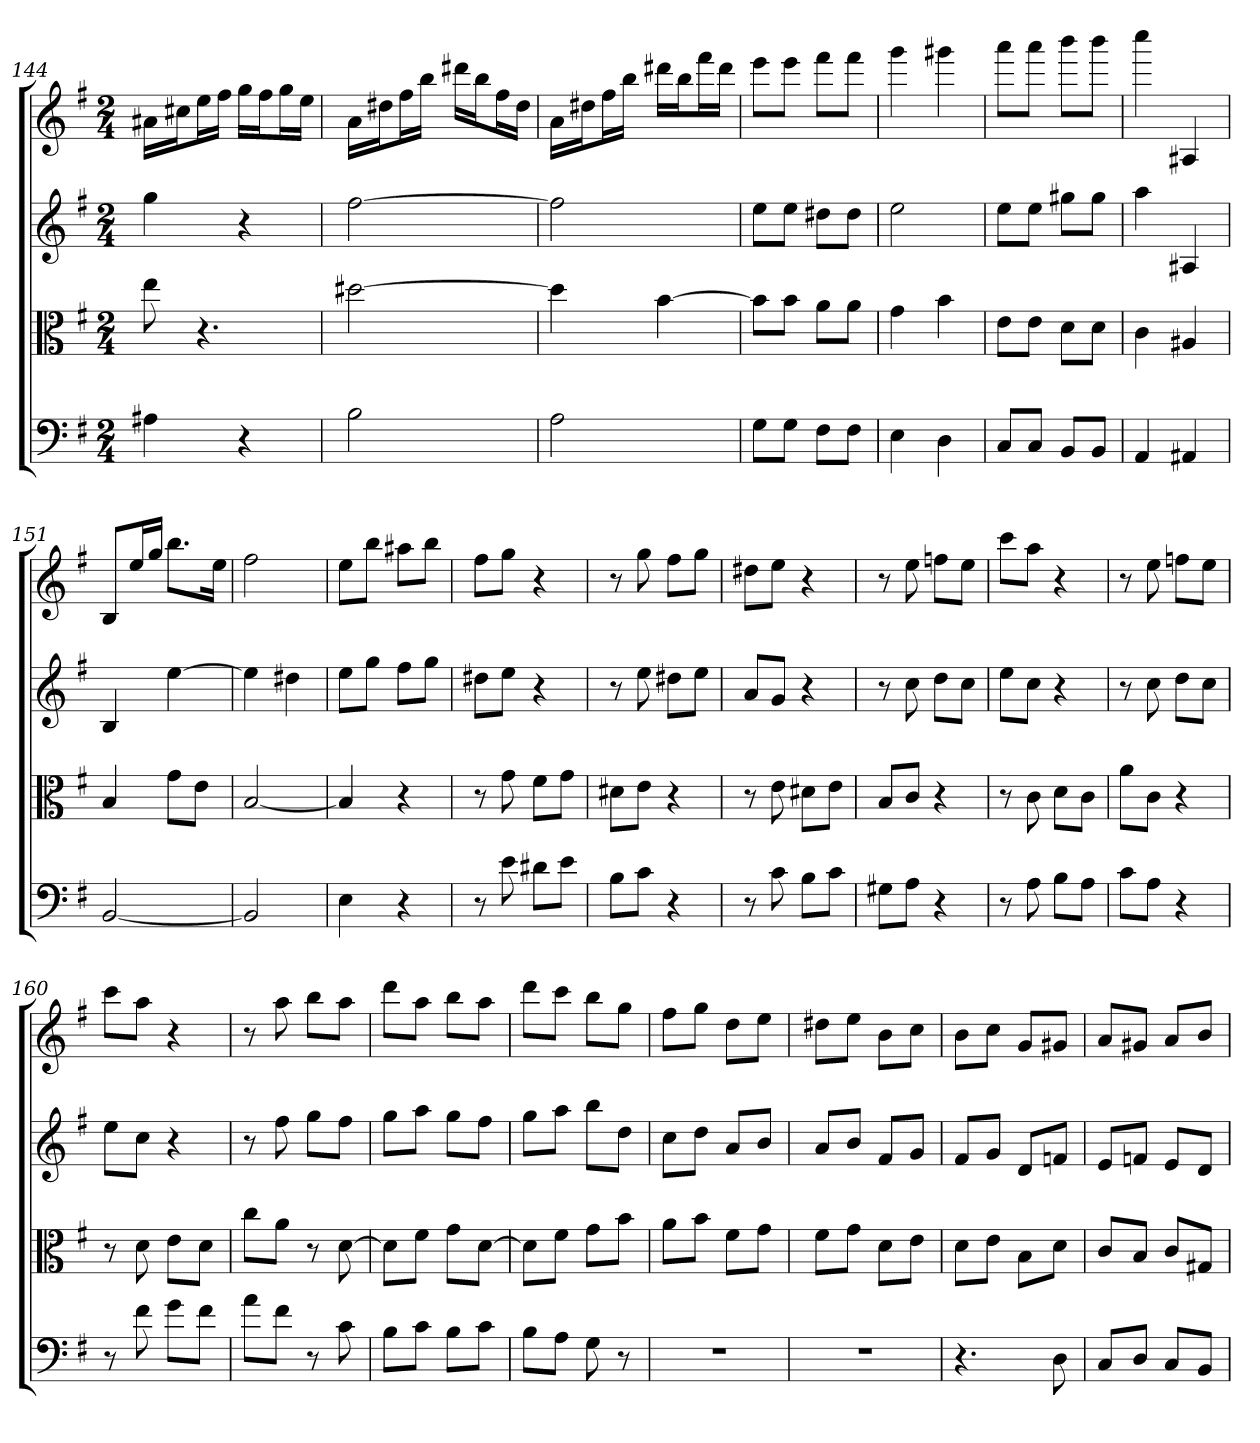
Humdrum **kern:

**kern	**kern	**kern	**kern
*part4	*part3	*part2	*part1
*staff4	*staff3	*staff2	*staff1
*clefF4	*clefC3	*	*
*k[f#]	*k[f#]	*k[f#]	*k[f#]
*G:	*G:	*G:	*G:
*M2/4	*M2/4	*M2/4	*M2/4
=144	=144	=144	=144
4A#X	8ee	4gg	16a#XLL
.	.	.	16cc#XJ
.	4.r	.	16eeL
.	.	.	16ff#JJ
4r	.	4r	16ggLL
.	.	.	16ff#J
.	.	.	16ggL
.	.	.	16eeJJ
=145	=145	=145	=145
2B	[2dd#X	[2ff#	16aLL
.	.	.	16dd#XJ
.	.	.	16ff#L
.	.	.	16bbJJ
.	.	.	16ddd#XLL
.	.	.	16bbJ
.	.	.	16ff#L
.	.	.	16dd#JJ
=146	=146	=146	=146
2A	4dd#]	2ff#]	16aLL
.	.	.	16dd#XJ
.	.	.	16ff#L
.	.	.	16bbJJ
.	[4b	.	16ddd#XLL
.	.	.	16bbJ
.	.	.	16fff#L
.	.	.	16ddd#JJ
=147	=147	=147	=147
8G\L	8b\L]	8eeL	8eeeL
8G\J	8b\J	8eeJ	8eeeJ
8F#\L	8a\L	8dd#XL	8fff#L
8F#\J	8a\J	8dd#J	8fff#J
=148	=148	=148	=148
4E	4g	2ee	4ggg
4D	4b	.	4ggg#X
=149	=149	=149	=149
8C/L	8e\L	8eeL	8aaaL
8C/J	8e\J	8eeJ	8aaaJ
8BB/L	8d\L	8gg#XL	8bbbL
8BB/J	8d\J	8gg#J	8bbbJ
=150	=150	=150	=150
4AA	4c	4aa	4cccc
4AA#X	4A#X	4A#X	4A#X
=151	=151	=151	=151
[2BB	4B	4B	8BL
.	.	.	16eeL
.	.	.	16ggJJ
.	8g\L	[4ee	8.bbL
.	8e\J	.	.
.	.	.	16eeJk
=152	=152	=152	=152
2BB]	[2B	4ee]	2ff#
.	.	4dd#X	.
=153	=153	=153	=153
4E	4B]	8eeL	8eeL
.	.	8ggJ	8bbJ
4r	4r	8ff#L	8aa#XL
.	.	8ggJ	8bbJ
=154	=154	=154	=154
8r	8r	8dd#XL	8ff#L
8e	8g	8eeJ	8ggJ
8d#X\L	8f#\L	4r	4r
8e\J	8g\J	.	.
=155	=155	=155	=155
8B\L	8d#X\L	8r	8r
8c\J	8e\J	8ee	8gg
4r	4r	8dd#XL	8ff#L
.	.	8eeJ	8ggJ
=156	=156	=156	=156
8r	8r	8aL	8dd#XL
8c	8e	8gJ	8eeJ
8B\L	8d#X\L	4r	4r
8c\J	8e\J	.	.
=157	=157	=157	=157
8G#X\L	8B/L	8r	8r
8A\J	8c/J	8cc	8ee
4r	4r	8ddL	8ffnL
.	.	8ccJ	8eeJ
=158	=158	=158	=158
8r	8r	8eeL	8cccL
8A	8c	8ccJ	8aaJ
8B\L	8d\L	4r	4r
8A\J	8c\J	.	.
=159	=159	=159	=159
8c\L	8a\L	8r	8r
8A\J	8c\J	8cc	8ee
4r	4r	8ddL	8ffnL
.	.	8ccJ	8eeJ
=160	=160	=160	=160
8r	8r	8eeL	8cccL
8f#	8d	8ccJ	8aaJ
8g\L	8e\L	4r	4r
8f#\J	8d\J	.	.
=161	=161	=161	=161
8a\L	8cc\L	8r	8r
8f#\J	8a\J	8ff#	8aa
8r	8r	8ggL	8bbL
8c	[8d	8ff#J	8aaJ
=162	=162	=162	=162
8B\L	8d\L]	8ggL	8dddL
8c\J	8f#\J	8aaJ	8aaJ
8B\L	8g\L	8ggL	8bbL
8c\J	[8d\J	8ff#J	8aaJ
=163	=163	=163	=163
8B\L	8d\L]	8ggL	8dddL
8A\J	8f#\J	8aaJ	8cccJ
8G	8g\L	8bbL	8bbL
8r	8b\J	8ddJ	8ggJ
=164	=164	=164	=164
2r	8a\L	8ccL	8ff#L
.	8b\J	8ddJ	8ggJ
.	8f#\L	8aL	8ddL
.	8g\J	8bJ	8eeJ
=165	=165	=165	=165
2r	8f#\L	8aL	8dd#XL
.	8g\J	8bJ	8eeJ
.	8d\L	8f#L	8bL
.	8e\J	8gJ	8ccJ
=166	=166	=166	=166
4.r	8d\L	8f#L	8bL
.	8e\J	8gJ	8ccJ
.	8B\L	8dL	8gL
8D	8d\J	8fnJ	8g#XJ
=167	=167	=167	=167
8C/L	8c/L	8eL	8aL
8D/J	8B/J	8fnJ	8g#XJ
8C/L	8c/L	8eL	8aL
8BB/J	8G#X/J	8dJ	8bJ
=	=	=	=
*-	*-	*-	*-
